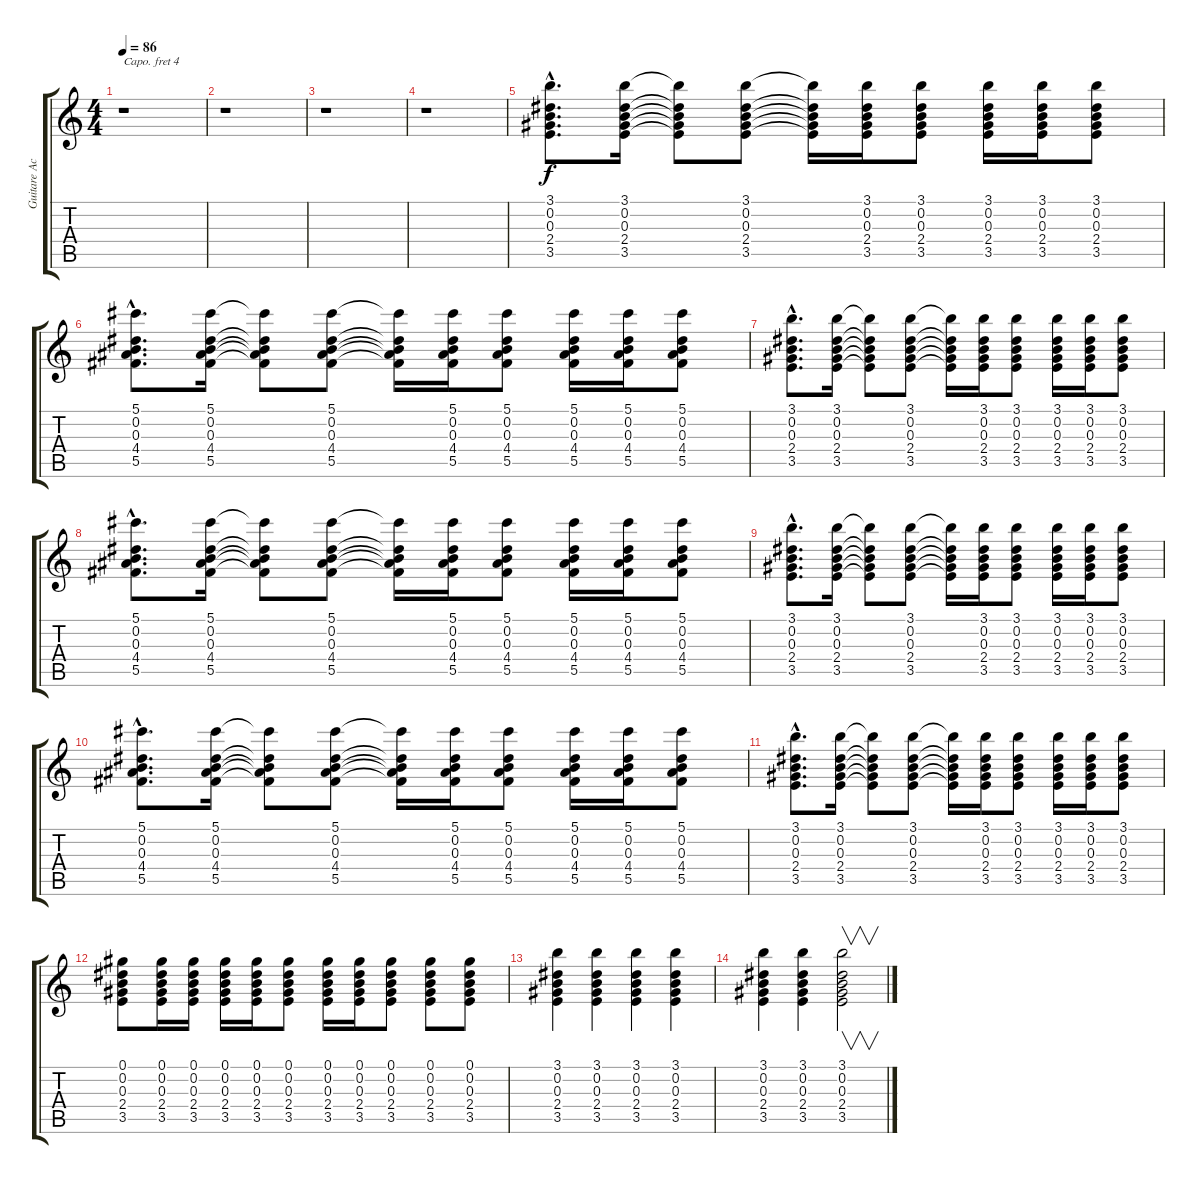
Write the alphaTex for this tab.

\track ("Guitare Acoustique" "Guitare Ac") {instrument acousticguitarsteel}
\staff {score tabs}
\capo 4
\tuning (E4 B3 G3 D3 A2 E2) {hide}
\ts (4 4)
\tempo 86
\clef g2
\ks c
r.1{dy f} |
r.1 |
r.1 |
r.1 |
(3.1{hac} 0.2{hac} 0.3{hac} 2.4{hac} 3.5{hac}).8{d} (3.1 0.2 0.3 2.4 3.5).16 (3.1{t} 0.2{t} 0.3{t} 2.4{t} 3.5{t}).8 (3.1 0.2 0.3 2.4 3.5).8 (3.1{t} 0.2{t} 0.3{t} 2.4{t} 3.5{t}).16 (3.1 0.2 0.3 2.4 3.5).16 (3.1 0.2 0.3 2.4 3.5).8 (3.1 0.2 0.3 2.4 3.5).16 (3.1 0.2 0.3 2.4 3.5).16 (3.1 0.2 0.3 2.4 3.5).8 |
(5.1{hac} 0.2{hac} 0.3{hac} 4.4{hac} 5.5{hac}).8{d} (5.1 0.2 0.3 4.4 5.5).16 (5.1{t} 0.2{t} 0.3{t} 4.4{t} 5.5{t}).8 (5.1 0.2 0.3 4.4 5.5).8 (5.1{t} 0.2{t} 0.3{t} 4.4{t} 5.5{t}).16 (5.1 0.2 0.3 4.4 5.5).16 (5.1 0.2 0.3 4.4 5.5).8 (5.1 0.2 0.3 4.4 5.5).16 (5.1 0.2 0.3 4.4 5.5).16 (5.1 0.2 0.3 4.4 5.5).8 |
(3.1{hac} 0.2{hac} 0.3{hac} 2.4{hac} 3.5{hac}).8{d} (3.1 0.2 0.3 2.4 3.5).16 (3.1{t} 0.2{t} 0.3{t} 2.4{t} 3.5{t}).8 (3.1 0.2 0.3 2.4 3.5).8 (3.1{t} 0.2{t} 0.3{t} 2.4{t} 3.5{t}).16 (3.1 0.2 0.3 2.4 3.5).16 (3.1 0.2 0.3 2.4 3.5).8 (3.1 0.2 0.3 2.4 3.5).16 (3.1 0.2 0.3 2.4 3.5).16 (3.1 0.2 0.3 2.4 3.5).8 |
(5.1{hac} 0.2{hac} 0.3{hac} 4.4{hac} 5.5{hac}).8{d} (5.1 0.2 0.3 4.4 5.5).16 (5.1{t} 0.2{t} 0.3{t} 4.4{t} 5.5{t}).8 (5.1 0.2 0.3 4.4 5.5).8 (5.1{t} 0.2{t} 0.3{t} 4.4{t} 5.5{t}).16 (5.1 0.2 0.3 4.4 5.5).16 (5.1 0.2 0.3 4.4 5.5).8 (5.1 0.2 0.3 4.4 5.5).16 (5.1 0.2 0.3 4.4 5.5).16 (5.1 0.2 0.3 4.4 5.5).8 |
(3.1{hac} 0.2{hac} 0.3{hac} 2.4{hac} 3.5{hac}).8{d} (3.1 0.2 0.3 2.4 3.5).16 (3.1{t} 0.2{t} 0.3{t} 2.4{t} 3.5{t}).8 (3.1 0.2 0.3 2.4 3.5).8 (3.1{t} 0.2{t} 0.3{t} 2.4{t} 3.5{t}).16 (3.1 0.2 0.3 2.4 3.5).16 (3.1 0.2 0.3 2.4 3.5).8 (3.1 0.2 0.3 2.4 3.5).16 (3.1 0.2 0.3 2.4 3.5).16 (3.1 0.2 0.3 2.4 3.5).8 |
(5.1{hac} 0.2{hac} 0.3{hac} 4.4{hac} 5.5{hac}).8{d} (5.1 0.2 0.3 4.4 5.5).16 (5.1{t} 0.2{t} 0.3{t} 4.4{t} 5.5{t}).8 (5.1 0.2 0.3 4.4 5.5).8 (5.1{t} 0.2{t} 0.3{t} 4.4{t} 5.5{t}).16 (5.1 0.2 0.3 4.4 5.5).16 (5.1 0.2 0.3 4.4 5.5).8 (5.1 0.2 0.3 4.4 5.5).16 (5.1 0.2 0.3 4.4 5.5).16 (5.1 0.2 0.3 4.4 5.5).8 |
(3.1{hac} 0.2{hac} 0.3{hac} 2.4{hac} 3.5{hac}).8{d} (3.1 0.2 0.3 2.4 3.5).16 (3.1{t} 0.2{t} 0.3{t} 2.4{t} 3.5{t}).8 (3.1 0.2 0.3 2.4 3.5).8 (3.1{t} 0.2{t} 0.3{t} 2.4{t} 3.5{t}).16 (3.1 0.2 0.3 2.4 3.5).16 (3.1 0.2 0.3 2.4 3.5).8 (3.1 0.2 0.3 2.4 3.5).16 (3.1 0.2 0.3 2.4 3.5).16 (3.1 0.2 0.3 2.4 3.5).8 |
(0.1 0.2 0.3 2.4 3.5).8 (0.1 0.2 0.3 2.4 3.5).16 (0.1 0.2 0.3 2.4 3.5).16 (0.1 0.2 0.3 2.4 3.5).16 (0.1 0.2 0.3 2.4 3.5).16 (0.1 0.2 0.3 2.4 3.5).8 (0.1 0.2 0.3 2.4 3.5).16 (0.1 0.2 0.3 2.4 3.5).16 (0.1 0.2 0.3 2.4 3.5).8 (0.1 0.2 0.3 2.4 3.5).8 (0.1 0.2 0.3 2.4 3.5).8 |
(3.1 0.2 0.3 2.4 3.5).4 (3.1 0.2 0.3 2.4 3.5).4 (3.1 0.2 0.3 2.4 3.5).4 (3.1 0.2 0.3 2.4 3.5).4 |
(3.1 0.2 0.3 2.4 3.5).4 (3.1 0.2 0.3 2.4 3.5).4 (3.1 0.2 0.3 2.4 3.5).2{v}
